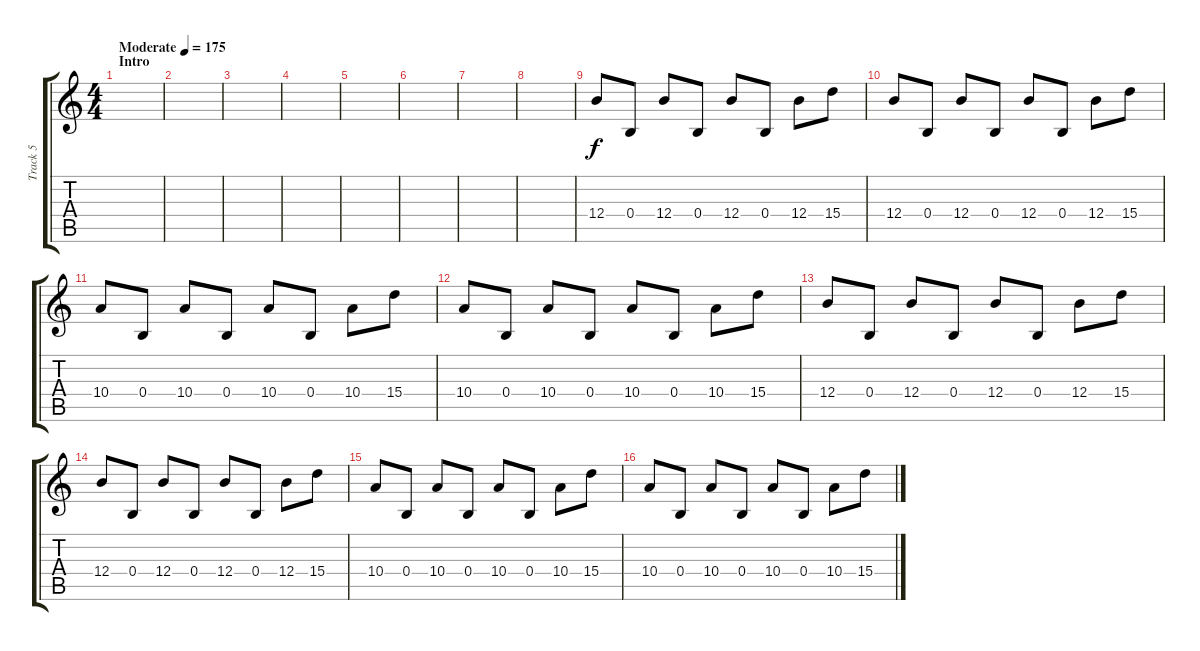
\track ("Track 5" "Track 5") {instrument distortionguitar}
\staff {score tabs}
\tuning (Db4 Ab3 E3 B2 Gb2 B1) {hide}
\ts (4 4)
\section ("" "Intro")
\tempo (175 "Moderate")
\clef g2
\ks c
|
|
|
|
|
|
|
|
12.4.8 0.4.8 12.4.8 0.4.8 12.4.8 0.4.8 12.4.8 15.4.8 |
12.4.8 0.4.8 12.4.8 0.4.8 12.4.8 0.4.8 12.4.8 15.4.8 |
10.4.8 0.4.8 10.4.8 0.4.8 10.4.8 0.4.8 10.4.8 15.4.8 |
10.4.8 0.4.8 10.4.8 0.4.8 10.4.8 0.4.8 10.4.8 15.4.8 |
12.4.8 0.4.8 12.4.8 0.4.8 12.4.8 0.4.8 12.4.8 15.4.8 |
12.4.8 0.4.8 12.4.8 0.4.8 12.4.8 0.4.8 12.4.8 15.4.8 |
10.4.8 0.4.8 10.4.8 0.4.8 10.4.8 0.4.8 10.4.8 15.4.8 |
10.4.8 0.4.8 10.4.8 0.4.8 10.4.8 0.4.8 10.4.8 15.4.8
